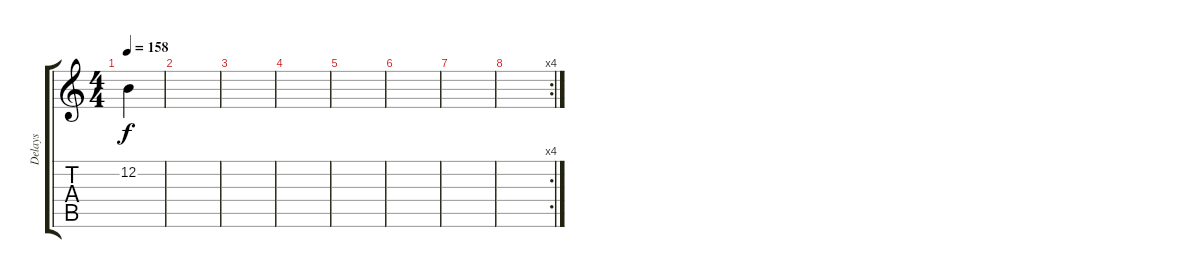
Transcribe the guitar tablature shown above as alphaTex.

\track ("Delays" "Delays") {instrument flute}
\staff {score tabs}
\tuning (E4 B3 G3 D3 A2 E2) {hide}
\ts (4 4)
\tempo 158
\clef g2
\ks c
12.2{t}.4{dy f} |
|
|
|
|
|
|
\rc 4
